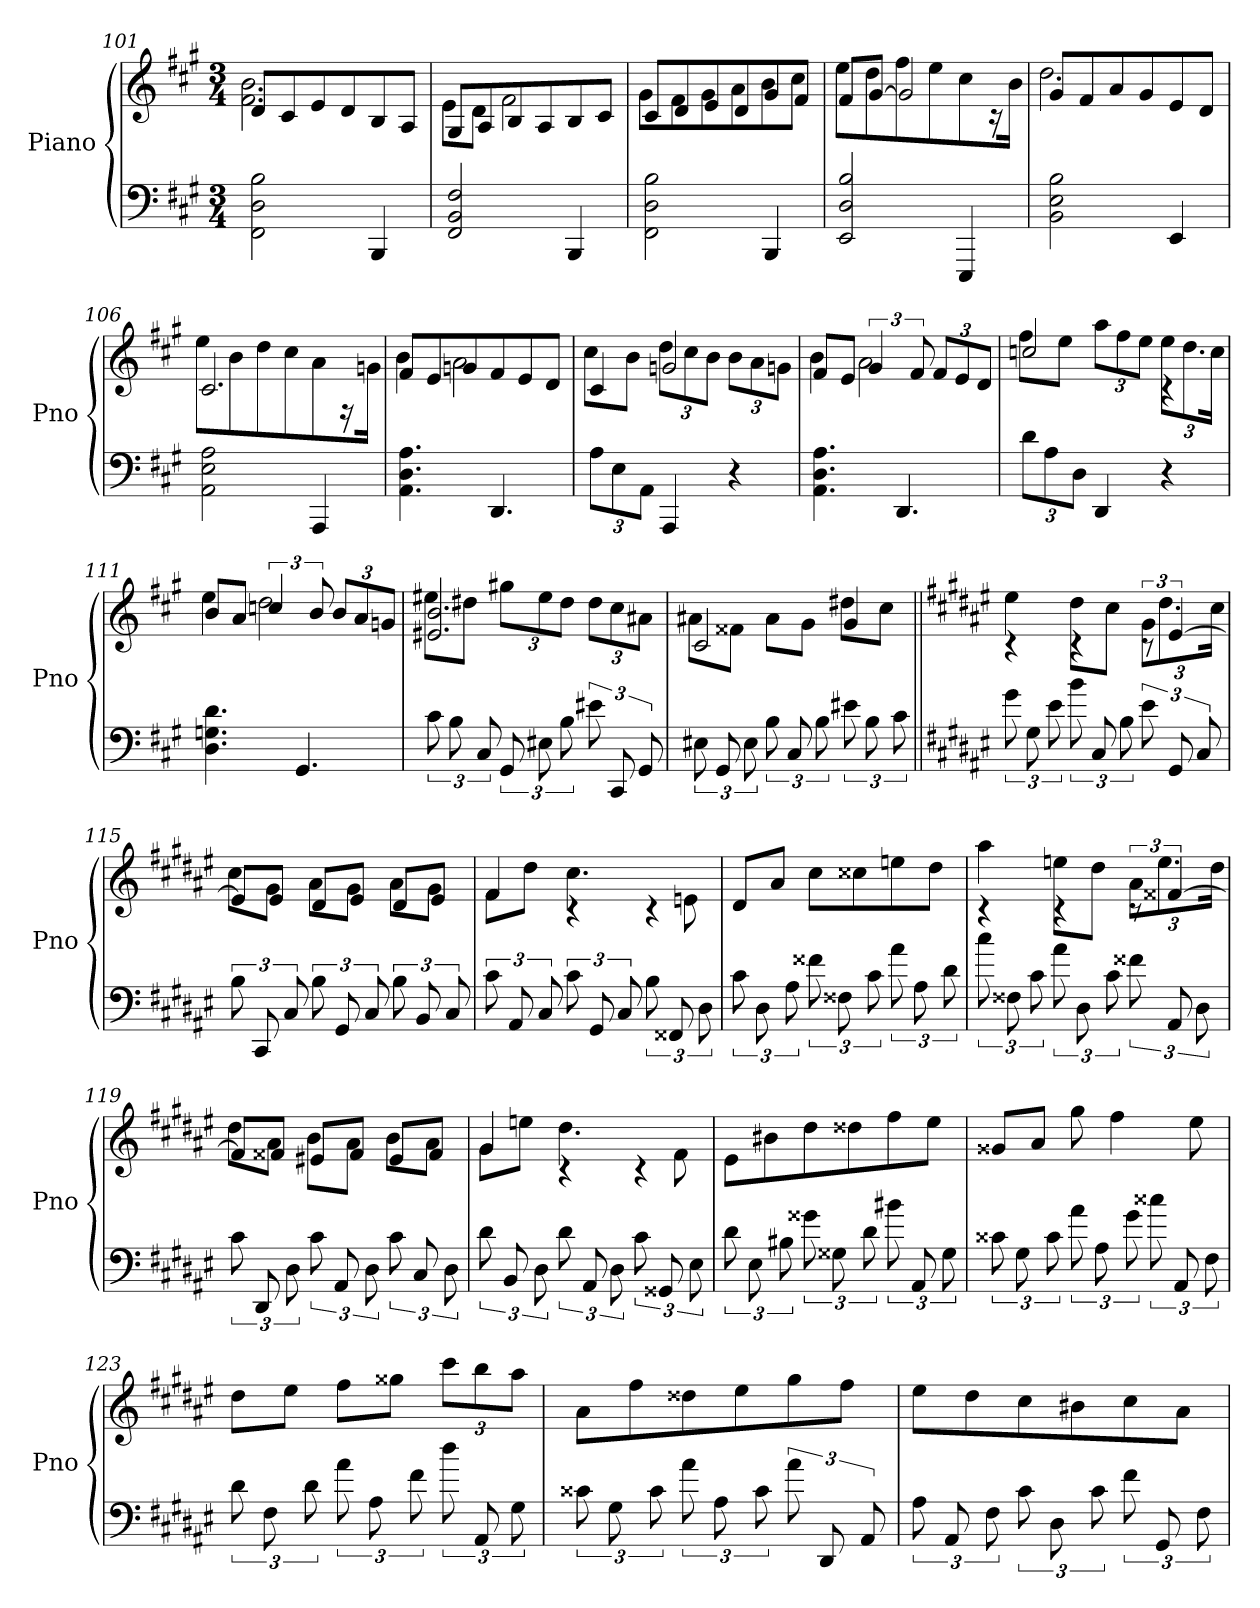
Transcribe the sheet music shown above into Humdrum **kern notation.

**kern	**kern
*part1	*part1
*staff2	*staff1
*I"Piano	*
*I'Pno	*
*clefF4	*clefG2
*k[f#c#g#]	*k[f#c#g#]
*M3/4	*M3/4
=101	=101
*	*^
2FF# 2D 2B	8dL	2.f# 2.b
.	8c#	.
.	8e	.
.	8d	.
4BBB	8B	.
.	8AJ	.
=102	=102	=102
2FF# 2BB 2F#	8G#L	8eL
.	8A	8dJ
.	8B	2f#
.	8A	.
4BBB	8B	.
.	8c#J	.
=103	=103	=103
2FF# 2D 2B	8c#L	8g#L
.	8d	8f#
.	8e	8g#
.	8d	8a
4BBB	8g#	8b
.	8f#J	8cc#J
=104	=104	=104
2EE 2D 2B	8f#L	8eeL
.	[8g#J	8dd
.	2g#]	8ff#
.	.	8ee
4EEE	.	8cc#
.	.	16r
.	.	16bJk
=105	=105	=105
2BB 2E 2B	8g#L	2.dd
.	8f#	.
.	8a	.
.	8g#	.
4EE	8e	.
.	8dJ	.
=106	=106	=106
2AA 2E 2A	2.c#	8eeL
.	.	8b
.	.	8dd
.	.	8cc#
4AAA	.	8a
.	.	16r
.	.	16gnJk
=107	=107	=107
4.AA 4.D 4.A	8f#L	4b
.	8e	.
.	8gn	2a
4.DD	8f#	.
.	8e	.
.	8dJ	.
=108	=108	=108
12AL	4c#	8cc#L
12E	.	.
.	.	8bJ
12AAJ	.	.
4AAA	2gn	12ddL
.	.	12cc#
.	.	12bJ
4r	.	12bL
.	.	12a
.	.	12gnJ
=109	=109	=109
4.AA 4.D 4.A	8f#L	4b
.	8eJ	.
.	6g#	2a
4.DD	.	.
.	12f#	.
.	12f#L	.
.	12e	.
.	12dJ	.
=110	=110	=110
12dL	2ccn	8ff#L
12A	.	.
.	.	8eeJ
12DJ	.	.
4DD	.	12aaL
.	.	12ff#
.	.	12eeJ
4r	4rc	12eeL
.	.	12.dd
.	.	24ccJk
=111	=111	=111
4.D 4.Gn 4.d	8bL	4ee
.	8aJ	.
.	6ccn	2dd
4.GG#	.	.
.	12b	.
.	12bL	.
.	12a	.
.	12gnJ	.
=112	=112	=112
12c#	2.e#X 2.b	8ee#XL
12B	.	.
.	.	8dd#XJ
12C#	.	.
12GG#	.	12gg#XL
12E#X	.	12ee#
12B	.	12dd#J
12e#X	.	12dd#L
12CC#	.	12cc#
12GG#	.	12a#XJ
=113	=113	=113
12E#X	2c#	8a#XL
12GG#	.	.
.	.	8f##XJ
12E#	.	.
12B	.	8a#L
12C#	.	.
.	.	8g#J
12B	.	.
12e#X	4g#	8dd#XL
12B	.	.
.	.	8cc#J
12c#	.	.
=114||	=114||	=114||
*k[f#c#g#d#a#e#]	*k[f#c#g#d#a#e#]	*
12g#	4rc	4ee#
12G#	.	.
12e#	.	.
12b	4rc	8dd#L
12C#	.	.
.	.	8cc#J
12B	.	.
12e#	12rc	12g#L
12GG#	[6e#	12.dd#
12C#	.	.
.	.	24cc#Jk
=115	=115	=115
12B	8e#L]	8cc#L
12CC#	.	.
.	8e#J	8g#J
12C#	.	.
12B	8d#L	8a#L
12GG#	.	.
.	8e#J	8g#J
12C#	.	.
12B	8d#L	8a#L
12BB	.	.
.	8e#J	8g#J
12C#	.	.
=116	=116	=116
12c#	4f#	8f#L
12AA#	.	.
.	.	8dd#J
12C#	.	.
12c#	4rc	4.cc#
12GG#	.	.
12C#	.	.
12B	4rc	.
12FF##X	.	.
.	.	8en
12D#	.	.
*	*v	*v
=117	=117
12c#	8d#L
12D#	.
.	8a#J
12A#	.
12f##X	8cc#L
12F##X	.
.	8cc##X
12c#	.
12a#	8een
12A#	.
.	8dd#J
12d#	.
=118	=118
*	*^
12cc#	4rc	4aa#
12F##X	.	.
12c#	.	.
12a#	4rc	8eenL
12D#	.	.
.	.	8dd#J
12c#	.	.
12f##X	12rc	12a#L
12AA#	[6f##X	12.ee
12D#	.	.
.	.	24dd#Jk
=119	=119	=119
12c#	8f##L]	8dd#L
12DD#	.	.
.	8f##XJ	8a#J
12D#	.	.
12c#	8e#XL	8bL
12AA#	.	.
.	8f##J	8a#J
12D#	.	.
12c#	8e#L	8bL
12C#	.	.
.	8f##J	8a#J
12D#	.	.
=120	=120	=120
12d#	4g#	8g#L
12BB	.	.
.	.	8eenJ
12D#	.	.
12d#	4rc	4.dd#
12AA#	.	.
12D#	.	.
12c#	4rc	.
12GG##X	.	.
.	.	8f#
12E#	.	.
*	*v	*v
=121	=121
12d#	8e#L
12E#	.
.	8b#X
12B#X	.
12g##X	8dd#
12G##X	.
.	8dd##X
12d#	.
12b#X	8ff#
12AA#	.
.	8ee#J
12G##	.
=122	=122
12c##X	8g##XL
12G#	.
.	8a#J
12c##	.
12a#	8gg#
12A#	.
.	4ff#
12g#	.
12cc##X	.
12AA#	.
.	8ee#
12F#	.
=123	=123
12d#	8dd#L
12F#	.
.	8ee#J
12d#	.
12a#	8ff#L
12A#	.
.	8gg##XJ
12f#	.
12dd#	12ccc#L
12AA#	12bb
12G#	12aa#J
=124	=124
12c##X	8a#L
12G#	.
.	8ff#
12c##	.
12a#	8dd##X
12A#	.
.	8ee#
12c##	.
12a#	8gg#
12DD#	.
.	8ff#J
12AA#	.
=125	=125
12A#	8ee#L
12AA#	.
.	8dd#
12F#	.
12c#	8cc#
12D#	.
.	8b#X
12c#	.
12f#	8cc#
12GG#	.
.	8a#J
12F#	.
=	=
*-	*-
